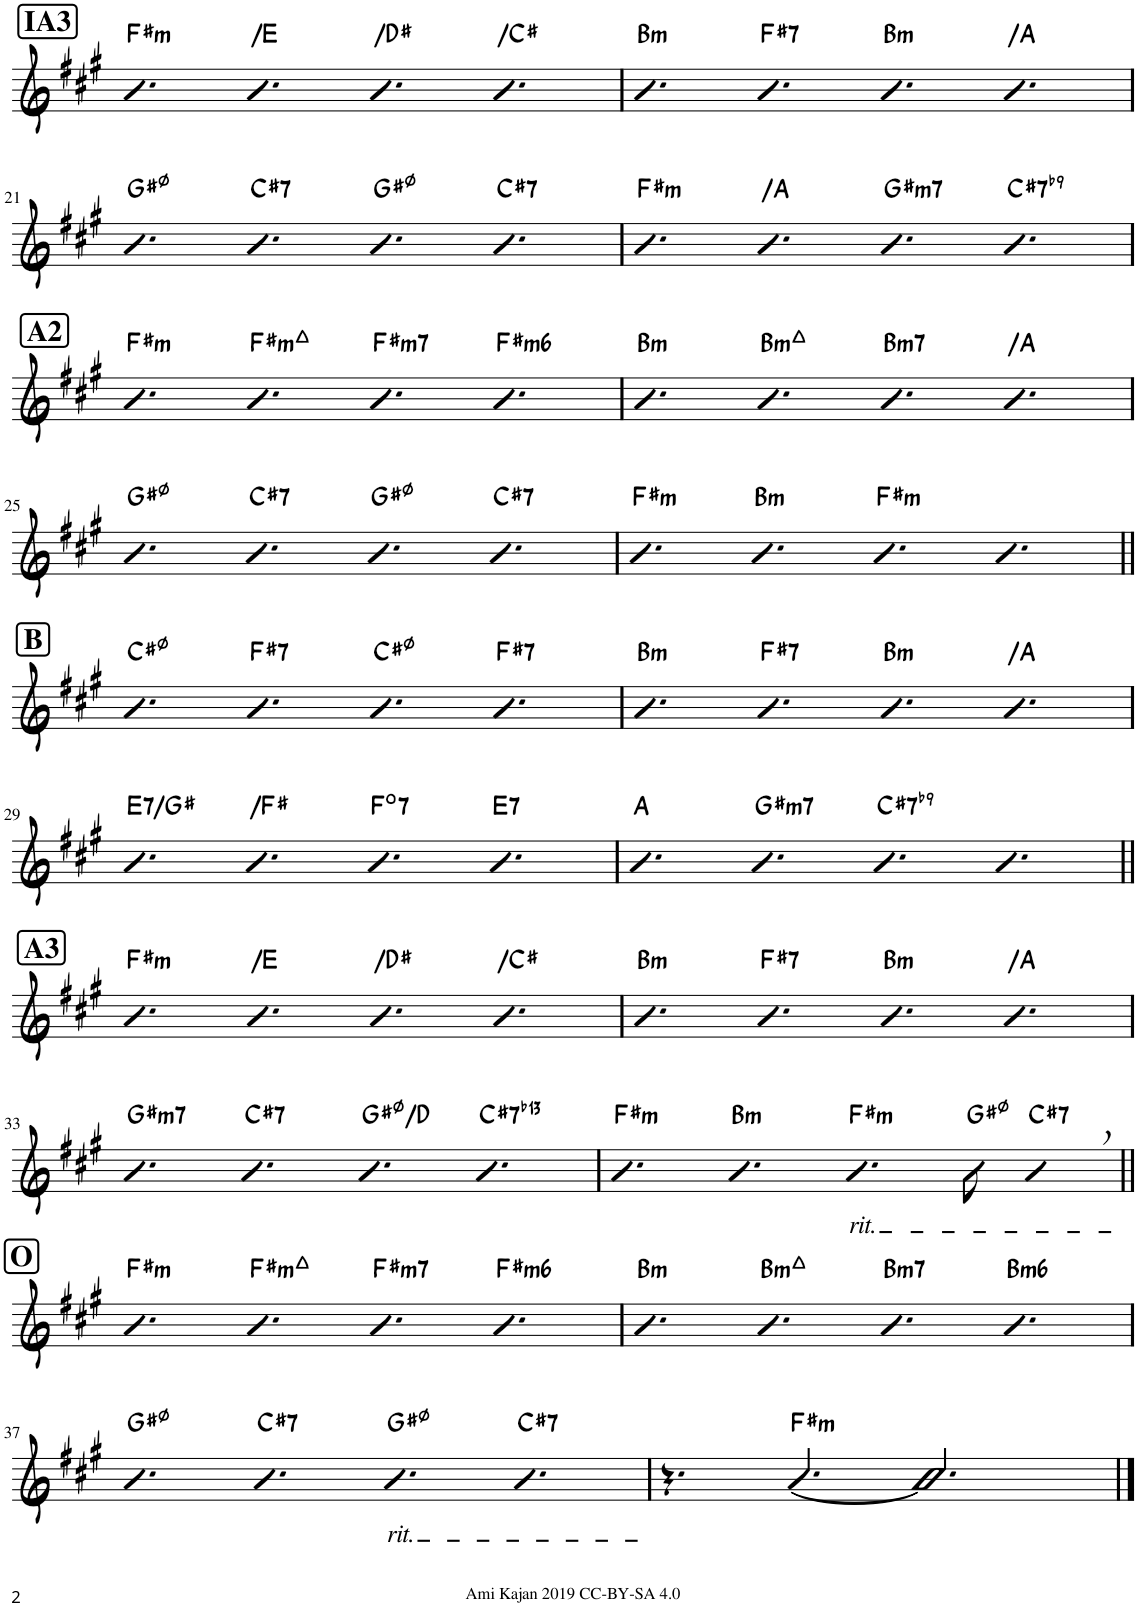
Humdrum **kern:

**kern	**harte
*part1	*part1
*staff1	*
*I"Piano	*
*I'Pno.	*
!!LO:PB:g=z
*clefG2	*
*k[b-e-a-d-]	*
*M12/8	*
!!LO:REH:place=s1:a:B:cj:fs=14:t=IA3
=19	=19
!	!LO:H:kt=m
4.DDn	F#:min
!	!LO:H:kt=N.C.
4.DD	N
!	!LO:H:kt=N.C.
4.DD	N
!	!LO:H:kt=N.C.
4.DD	N
=20	=20
!	!LO:H:kt=m
4.DDn	B:min
!	!LO:H:kt=7
4.DDn	F#:7
!	!LO:H:kt=m
4.DDn	B:min
!	!LO:H:kt=N.C.
4.DD	N
!!LO:LB:g=z
=21	=21
4.DDn	G#:hdim7
!	!LO:H:kt=7
4.DDn	C#:7
4.DDn	G#:hdim7
!	!LO:H:kt=7
4.DDn	C#:7
=22	=22
!	!LO:H:kt=m
4.DDn	F#:min
!	!LO:H:kt=N.C.
4.DD	N
!	!LO:H:kt=m7
4.DDn	G#:min7
!	!LO:H:kt=7
4.DDn	C#:7(b9)
!!LO:LB:g=z
!!LO:REH:place=s1:a:B:cj:fs=14:t=A2
=23	=23
!	!LO:H:kt=m
4.DDn	F#:min
!	!LO:H:kt=mt7
4.DDn	F#:minmaj7
!	!LO:H:kt=m7
4.DDn	F#:min7
!	!LO:H:kt=m6
4.DDn	F#:min6
=24	=24
!	!LO:H:kt=m
4.DDn	B:min
!	!LO:H:kt=mt7
4.DDn	B:minmaj7
!	!LO:H:kt=m7
4.DDn	B:min7
!	!LO:H:kt=N.C.
4.DD	N
!!LO:LB:g=z
=25	=25
4.DDn	G#:hdim7
!	!LO:H:kt=7
4.DDn	C#:7
4.DDn	G#:hdim7
!	!LO:H:kt=7
4.DDn	C#:7
=26	=26
!	!LO:H:kt=m
4.DDn	F#:min
!	!LO:H:kt=m
4.DDn	B:min
!	!LO:H:kt=m
4.DDn	F#:min
4.DD	.
!!LO:LB:g=z
!!LO:REH:place=s1:a:B:cj:fs=14:t=B
=27||	=27||
4.DDn	C#:hdim7
!	!LO:H:kt=7
4.DDn	F#:7
4.DDn	C#:hdim7
!	!LO:H:kt=7
4.DDn	F#:7
=28	=28
!	!LO:H:kt=m
4.DDn	B:min
!	!LO:H:kt=7
4.DDn	F#:7
!	!LO:H:kt=m
4.DDn	B:min
!	!LO:H:kt=N.C.
4.DD	N
!!LO:LB:g=z
=29	=29
!	!LO:H:kt=7
4.DDn	E:7/3
!	!LO:H:kt=N.C.
4.DD	N
!	!LO:H:kt=7
4.DDn	F:dim7
!	!LO:H:kt=7
4.DDn	E:7
=30	=30
4.DDn	A:maj
!	!LO:H:kt=m7
4.DDn	G#:min7
!	!LO:H:kt=7
4.DDn	C#:7(b9)
4.DD	.
!!LO:LB:g=z
!!LO:REH:place=s1:a:B:cj:fs=14:t=A3
=31||	=31||
!	!LO:H:kt=m
4.DDn	F#:min
!	!LO:H:kt=N.C.
4.DD	N
!	!LO:H:kt=N.C.
4.DD	N
!	!LO:H:kt=N.C.
4.DD	N
=32	=32
!	!LO:H:kt=m
4.DDn	B:min
!	!LO:H:kt=7
4.DDn	F#:7
!	!LO:H:kt=m
4.DDn	B:min
!	!LO:H:kt=N.C.
4.DD	N
!!LO:LB:g=z
=33	=33
!	!LO:H:kt=m7
4.DDn	G#:min7
!	!LO:H:kt=7
4.DDn	C#:7
4.DDn	G#:hdim7/b5
!	!LO:H:kt=7
4.DDn	C#:7(b13)
=34	=34
!	!LO:H:kt=m
4.DDn	F#:min
!	!LO:H:kt=m
4.DDn	B:min
!LO:TX:b:i:t=rit.	!LO:H:kt=m
4.DDn	F#:min
8DDn\	G#:hdim7
!	!LO:H:kt=7
4bn,	C#:7
!!LO:LB:g=z
!!LO:REH:place=s1:a:B:cj:fs=14:t=O
=35||	=35||
!	!LO:H:kt=m
4.DDn	F#:min
!	!LO:H:kt=mt7
4.DDn	F#:minmaj7
!	!LO:H:kt=m7
4.DDn	F#:min7
!	!LO:H:kt=m6
4.DDn	F#:min6
=36	=36
!	!LO:H:kt=m
4.DDn	B:min
!	!LO:H:kt=mt7
4.DDn	B:minmaj7
!	!LO:H:kt=m7
4.DDn	B:min7
!	!LO:H:kt=m6
4.DDn	B:min6
!!LO:LB:g=z
=37	=37
4.DDn	G#:hdim7
!	!LO:H:kt=7
4.DDn	C#:7
!LO:TX:b:i:t=rit.	!
4.DDn	G#:hdim7
!	!LO:H:kt=7
4.DDn	C#:7
=38	=38
4.r	.
!	!LO:H:kt=m
[4.bn/	F#:min
2.b/]	.
==	==
*-	*-
